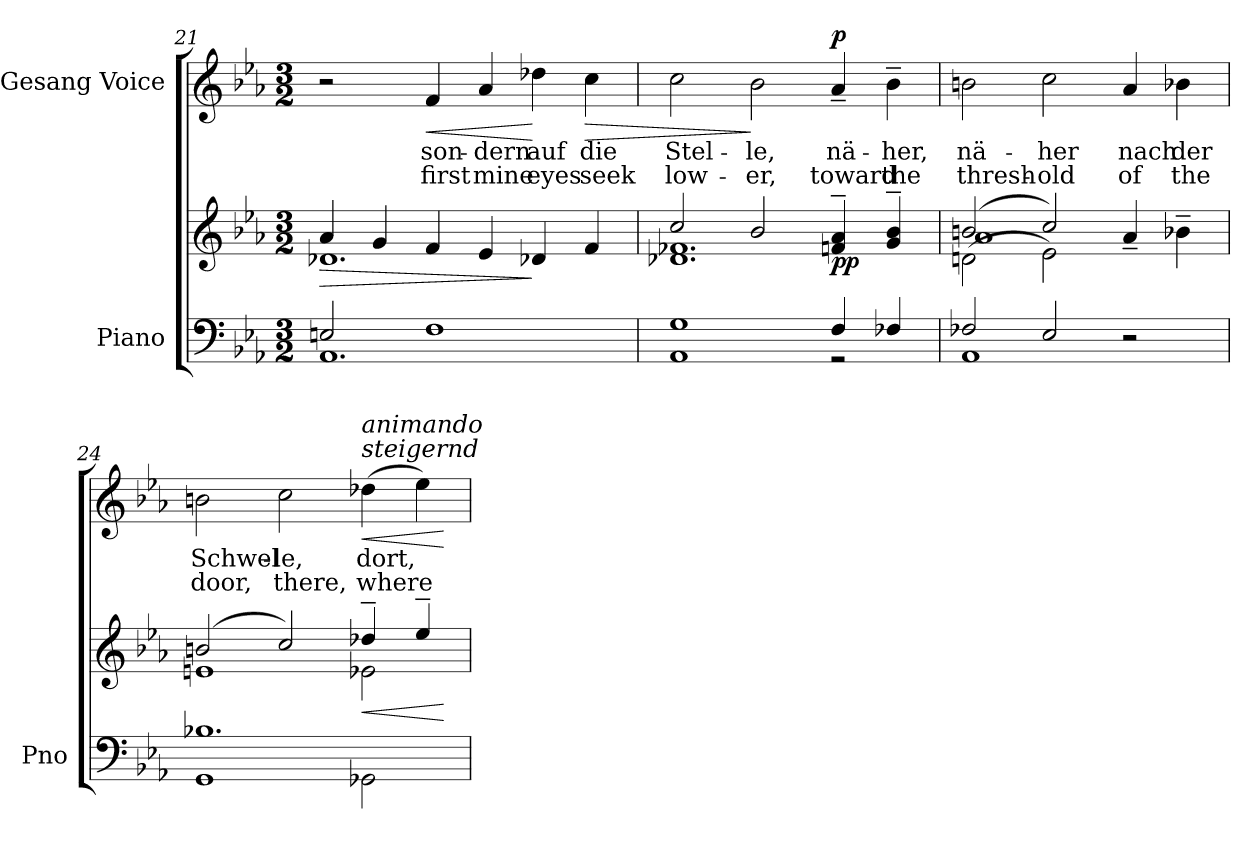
**kern	**kern	**dynam	**kern	**text	**text	**dynam
*part2	*part2	*part2	*part1	*part1	*part1	*part1
*staff3	*staff2	*staff2/3	*staff1	*staff1	*staff1	*staff1
*I"Piano	*	*	*I"Gesang Voice	*	*	*
*I'Pno	*	*	*	*	*	*
*clefF4	*clefG2	*	*clefG2	*	*	*
*k[b-e-a-]	*k[b-e-a-]	*	*k[b-e-a-]	*	*	*
*M3/2	*M3/2	*	*M3/2	*	*	*
=21	=21	=21	=21	=21	=21	=21
*^	*	*	*	*	*	*
!	!	!	!LO:HP:b	!	!	!	!
*	*	*^	*	*	*	*	*
2En/	1.AA-	4a-/	1.d-X	>	2r	.	.	.
.	.	4g/	.	.	.	.	.	.
!	!	!	!	!	!	!	!	!LO:HP:b
1F	.	4f/	.	.	4f/	son-	first	<
.	.	4e-/	.	.	4a-/	-dern	mine	.
.	.	4d-X/	.	]	4dd-X\	auf	eyes	[
!	!	!	!	!	!	!	!	!LO:HP:b
.	.	4f/	.	.	4cc\	die	seek	>
=22	=22	=22	=22	=22	=22	=22	=22	=22
1AA- 1G	1ryy	2cc/	1.d-X 1.f-X	.	2cc\	Stel-	low-	.
.	.	2b-/	.	.	2b-\	-le,	-er,	]
!	!	!	!	!LO:DY:b	!	!	!	!LO:DY:a
4F/	2r	4fn/~> 4a-/~>	.	pp	4a-~>/	nä-	toward	p
4F-X/	.	4g/~> 4b-/~>	.	.	4b-~\	-her,	the	.
=23	=23	=23	=23	=23	=23	=23	=23	=23
*	*	*	*^	*	*	*	*	*
2F-X/	1AA-	(2bn/	1a-	(2dn\	.	2bn\	nä-	thresh-	.
2E-/	.	2cc/)	.	2e-\)	.	2cc\	-her	-old	.
2r	2ryy	4a-~>/	2ryy	2ryy	.	4a-/	nach	of	.
.	.	4b-X~\	.	.	.	4b-X\	der	the	.
*	*	*	*v	*v	*	*	*	*	*
=24	=24	=24	=24	=24	=24	=24	=24	=24
1.B-X	1GG	(2bn/	1en	.	2bn\	Schwel-	door,	.
.	.	2cc/)	.	.	2cc\	-le,	there,	.
!	!	!	!	!	!LO:TX:i:t=steigernd	!	!	!
!	!	!	!	!	!LO:TX:i:t=animando	!	!	!
!	!	!	!	!LO:HP:b	!	!	!	!LO:HP:b
.	2GG-X\	4dd-X~/	2e-X\	<	(4dd-X\	dort,	where	<
.	.	4ee-~/	.	.	4ee-\)	.	.	.
*v	*v	*	*	*	*	*	*	*
*	*v	*v	*	*	*	*	*
.	.	[	.	.	.	[
=	=	=	=	=	=	=
*-	*-	*-	*-	*-	*-	*-
